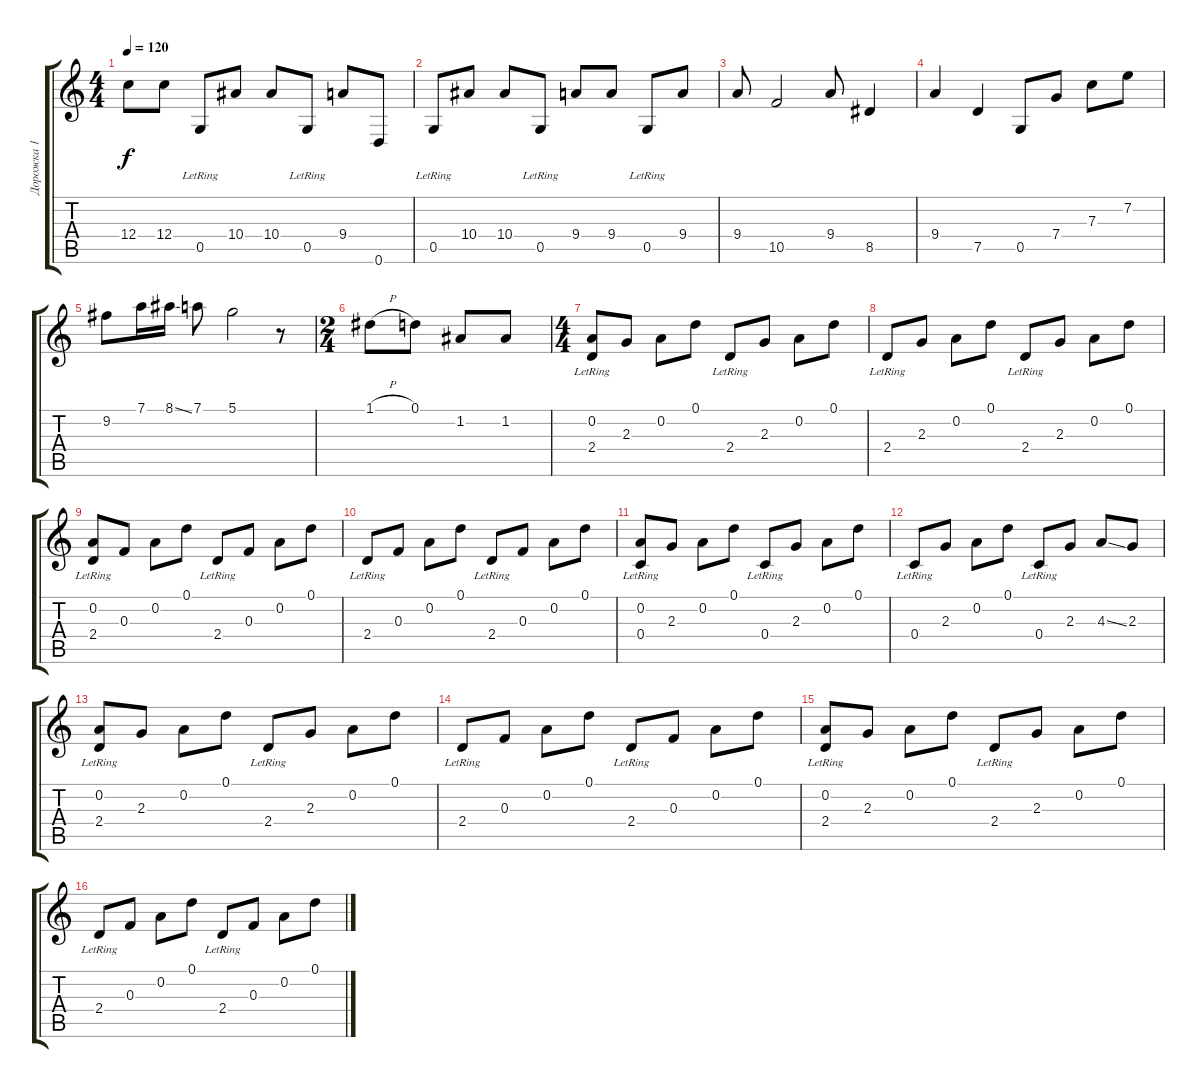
\track ("Дорожка 1" "Дорожка 1") {instrument acousticguitarnylon}
\staff {score tabs}
\tuning (D4 A3 F3 C3 G2 D2) {hide}
\ts (4 4)
\tempo 120
\clef g2
\ks c
12.4.8{dy f} 12.4.8 0.5{lr}.8 10.4.8 10.4.8 0.5{lr}.8 9.4.8 0.6.8 |
0.5{lr}.8 10.4.8 10.4.8 0.5{lr}.8 9.4.8 9.4.8 0.5{lr}.8 9.4.8 |
9.4.8 10.5.2 9.4.8 8.5.4 |
9.4.4 7.5.4 0.5.8 7.4.8 7.3.8 7.2.8 |
9.2.8 7.1.16 8.1{ss}.16 7.1.8 5.1.2 r.8 |
\ts (2 4)
1.1{h}.8 0.1.8 1.2.8 1.2.8 |
\ts (4 4)
(0.2{lr} 2.4{lr}).8 2.3.8 0.2.8 0.1.8 2.4{lr}.8 2.3.8 0.2.8 0.1.8 |
2.4{lr}.8 2.3.8 0.2.8 0.1.8 2.4{lr}.8 2.3.8 0.2.8 0.1.8 |
(0.2{lr} 2.4{lr}).8 0.3.8 0.2.8 0.1.8 2.4{lr}.8 0.3.8 0.2.8 0.1.8 |
2.4{lr}.8 0.3.8 0.2.8 0.1.8 2.4{lr}.8 0.3.8 0.2.8 0.1.8 |
(0.2{lr} 0.4{lr}).8 2.3.8 0.2.8 0.1.8 0.4{lr}.8 2.3.8 0.2.8 0.1.8 |
0.4{lr}.8 2.3.8 0.2.8 0.1.8 0.4{lr}.8 2.3.8 4.3{ss}.8 2.3.8 |
(0.2{lr} 2.4{lr}).8 2.3.8 0.2.8 0.1.8 2.4{lr}.8 2.3.8 0.2.8 0.1.8 |
2.4{lr}.8 0.3.8 0.2.8 0.1.8 2.4{lr}.8 0.3.8 0.2.8 0.1.8 |
(0.2{lr} 2.4{lr}).8 2.3.8 0.2.8 0.1.8 2.4{lr}.8 2.3.8 0.2.8 0.1.8 |
2.4{lr}.8 0.3.8 0.2.8 0.1.8 2.4{lr}.8 0.3.8 0.2.8 0.1.8
